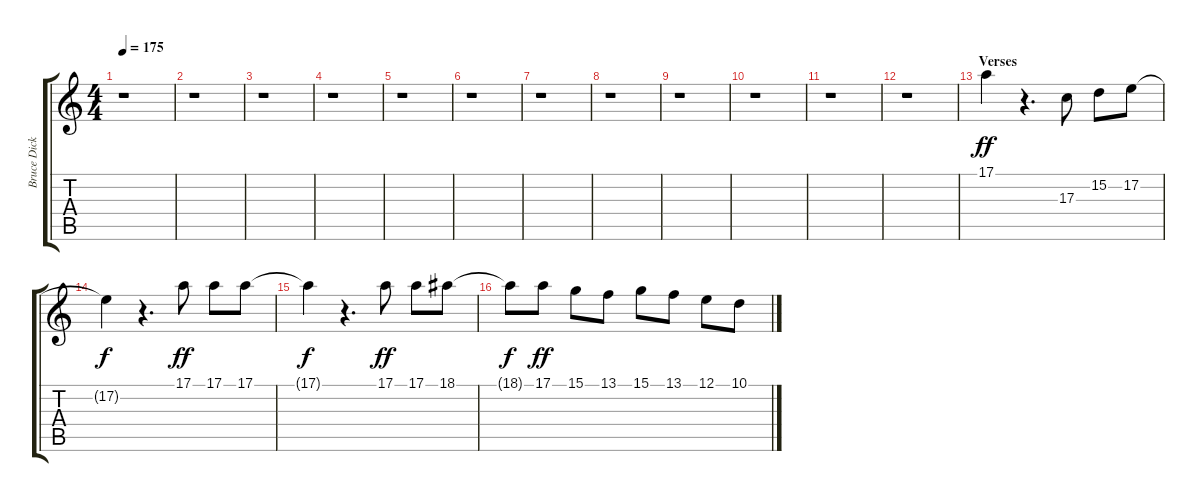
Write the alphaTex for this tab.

\track ("Bruce Dickinson" "Bruce Dick") {instrument voiceoohs}
\staff {score tabs}
\tuning (E4 B3 G3 D3 A2 E2) {hide}
\ts (4 4)
\tempo 175
\clef g2
\ks c
r.1{dy f} |
r.1 |
r.1 |
r.1 |
r.1 |
r.1 |
r.1 |
r.1 |
r.1 |
r.1 |
r.1 |
r.1 |
\section ("" "Verses")
17.1.4{dy ff} r.4{d} 17.3.8 15.2.8 17.2.8 |
17.2{t}.4{dy f} r.4{d} 17.1.8{dy ff} 17.1.8 17.1.8 |
17.1{t}.4{dy f} r.4{d} 17.1.8{dy ff} 17.1.8 18.1.8 |
18.1{t}.8{dy f} 17.1.8{dy ff} 15.1.8 13.1.8 15.1.8 13.1.8 12.1.8 10.1.8
